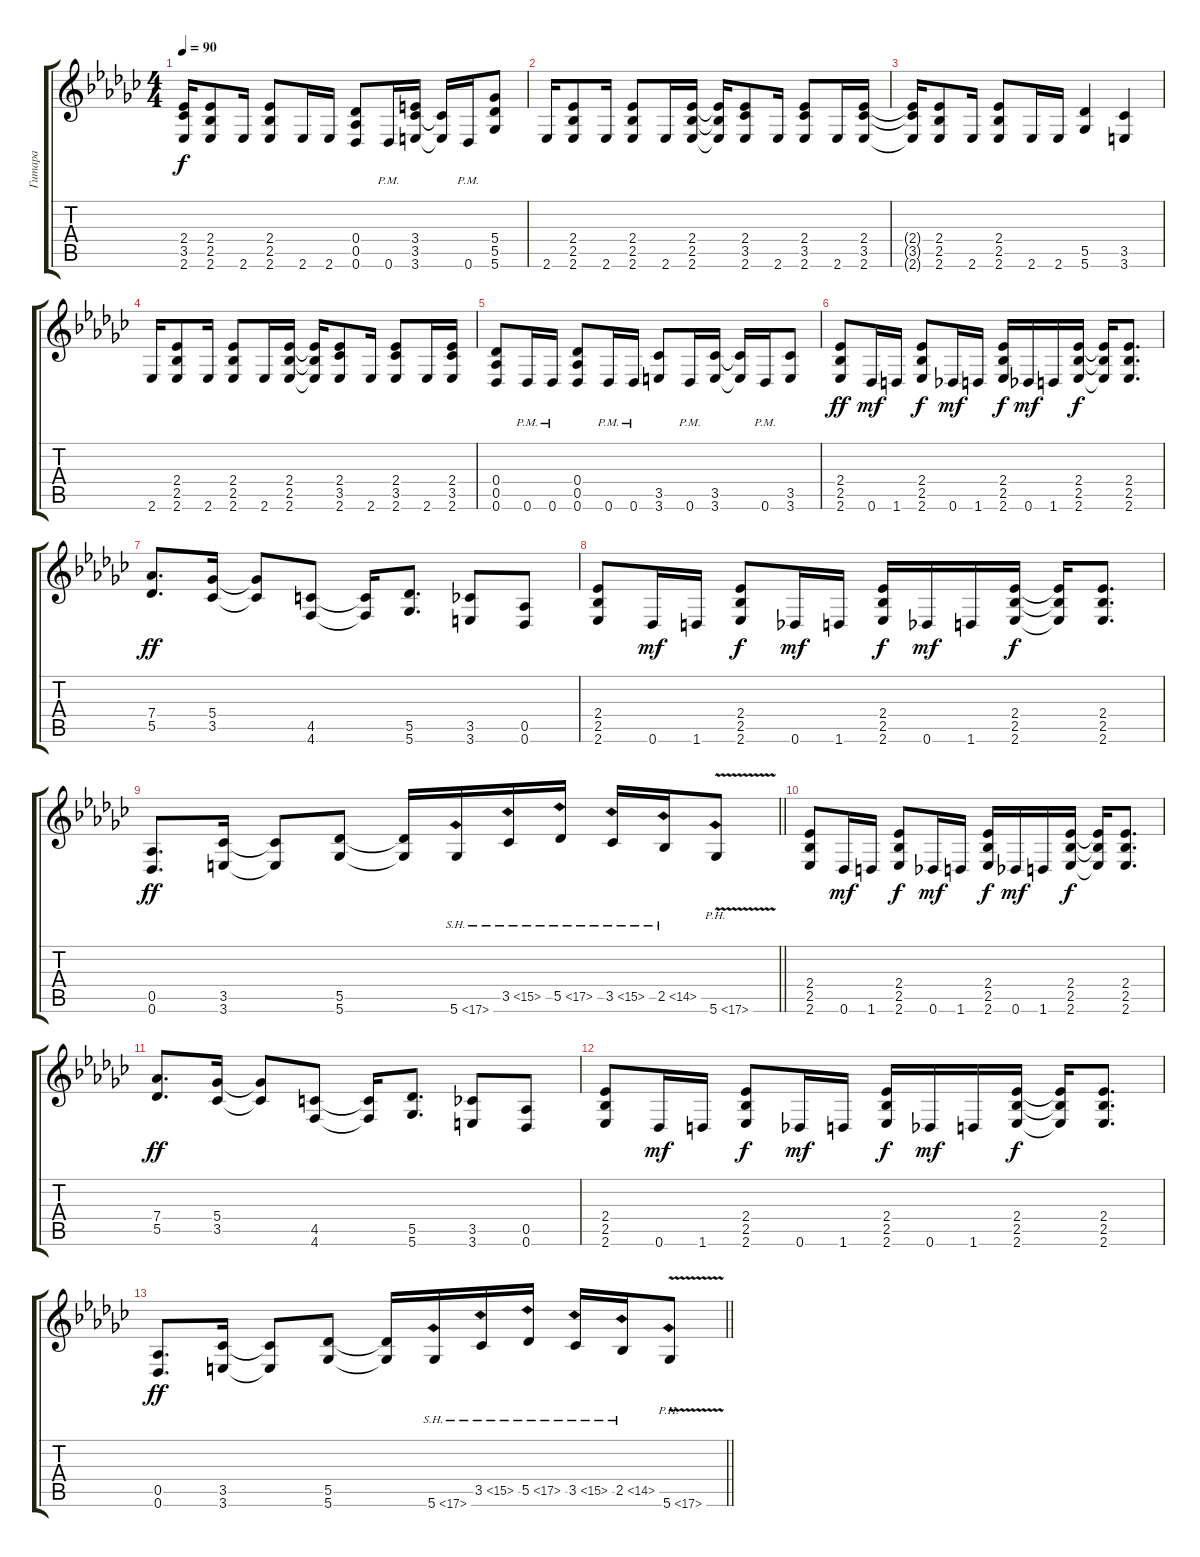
\track ("Гитара" "Гитара") {instrument distortionguitar}
\staff {score tabs}
\tuning (Eb4 Bb3 Gb3 Db3 Ab2 Db2) {hide}
\ts (4 4)
\tempo 90
\clef g2
\ks ebminor
(2.4{t} 3.5{t} 2.6{t}).16{dy f} (2.4 2.5 2.6).8 2.6.16 (2.4 2.5 2.6).8 2.6.16 2.6.16 (0.4 0.5 0.6).8 0.6{pm}.16 (3.4 3.5 3.6).16 (3.5{t} 3.6{t}).16 0.6{pm}.16 (5.4 5.5 5.6).8 |
2.6.16 (2.4 2.5 2.6).8 2.6.16 (2.4 2.5 2.6).8 2.6.16 (2.4 2.5 2.6).16 (2.4{t} 2.5{t} 2.6{t}).16 (2.4 3.5 2.6).8 2.6.16 (2.4 3.5 2.6).8 2.6.16 (2.4 3.5 2.6).16 |
(2.4{t} 3.5{t} 2.6{t}).16 (2.4 2.5 2.6).8 2.6.16 (2.4 2.5 2.6).8 2.6.16 2.6.16 (5.5 5.6).4 (3.5 3.6).4 |
2.6.16 (2.4 2.5 2.6).8 2.6.16 (2.4 2.5 2.6).8 2.6.16 (2.4 2.5 2.6).16 (2.4{t} 2.5{t} 2.6{t}).16 (2.4 3.5 2.6).8 2.6.16 (2.4 3.5 2.6).8 2.6.16 (2.4 3.5 2.6).16 |
(0.4 0.5 0.6).8 0.6{pm}.16 0.6{pm}.16 (0.4 0.5 0.6).8 0.6{pm}.16 0.6{pm}.16 (3.5 3.6).8 0.6{pm}.16 (3.5 3.6).16 (3.5{t} 3.6{t}).16 0.6{pm}.16 (3.5 3.6).8 |
(2.4 2.5 2.6).8{dy ff} 0.6.16{dy mf} 1.6.16 (2.4 2.5 2.6).8{dy f} 0.6.16{dy mf} 1.6.16 (2.4 2.5 2.6).16{dy f} 0.6.16{dy mf} 1.6.16 (2.4 2.5 2.6).16{dy f} (2.4{t} 2.5{t} 2.6{t}).16 (2.4 2.5 2.6).8{d} |
(7.4 5.5).8{d dy ff} (5.4 3.5).16 (5.4{t} 3.5{t}).8 (4.5 4.6).8 (4.5{t} 4.6{t}).16 (5.5 5.6).8{d} (3.5 3.6).8 (0.5 0.6).8 |
(2.4 2.5 2.6).8 0.6.16{dy mf} 1.6.16 (2.4 2.5 2.6).8{dy f} 0.6.16{dy mf} 1.6.16 (2.4 2.5 2.6).16{dy f} 0.6.16{dy mf} 1.6.16 (2.4 2.5 2.6).16{dy f} (2.4{t} 2.5{t} 2.6{t}).16 (2.4 2.5 2.6).8{d} |
\barLineRight lightlight
(0.5 0.6).8{d dy ff} (3.5 3.6).16 (3.5{t} 3.6{t}).8 (5.5 5.6).8 (5.5{t} 5.6{t}).16 5.6{sh 12}.16 3.5{sh 12}.16 5.5{sh 12}.16 3.5{sh 12}.16 2.5{sh 12}.16 5.6{ph 12 v}.8 |
(2.4 2.5 2.6).8 0.6.16{dy mf} 1.6.16 (2.4 2.5 2.6).8{dy f} 0.6.16{dy mf} 1.6.16 (2.4 2.5 2.6).16{dy f} 0.6.16{dy mf} 1.6.16 (2.4 2.5 2.6).16{dy f} (2.4{t} 2.5{t} 2.6{t}).16 (2.4 2.5 2.6).8{d} |
(7.4 5.5).8{d dy ff} (5.4 3.5).16 (5.4{t} 3.5{t}).8 (4.5 4.6).8 (4.5{t} 4.6{t}).16 (5.5 5.6).8{d} (3.5 3.6).8 (0.5 0.6).8 |
(2.4 2.5 2.6).8 0.6.16{dy mf} 1.6.16 (2.4 2.5 2.6).8{dy f} 0.6.16{dy mf} 1.6.16 (2.4 2.5 2.6).16{dy f} 0.6.16{dy mf} 1.6.16 (2.4 2.5 2.6).16{dy f} (2.4{t} 2.5{t} 2.6{t}).16 (2.4 2.5 2.6).8{d} |
\barLineRight lightlight
(0.5 0.6).8{d dy ff} (3.5 3.6).16 (3.5{t} 3.6{t}).8 (5.5 5.6).8 (5.5{t} 5.6{t}).16 5.6{sh 12}.16 3.5{sh 12}.16 5.5{sh 12}.16 3.5{sh 12}.16 2.5{sh 12}.16 5.6{ph 12 v}.8
